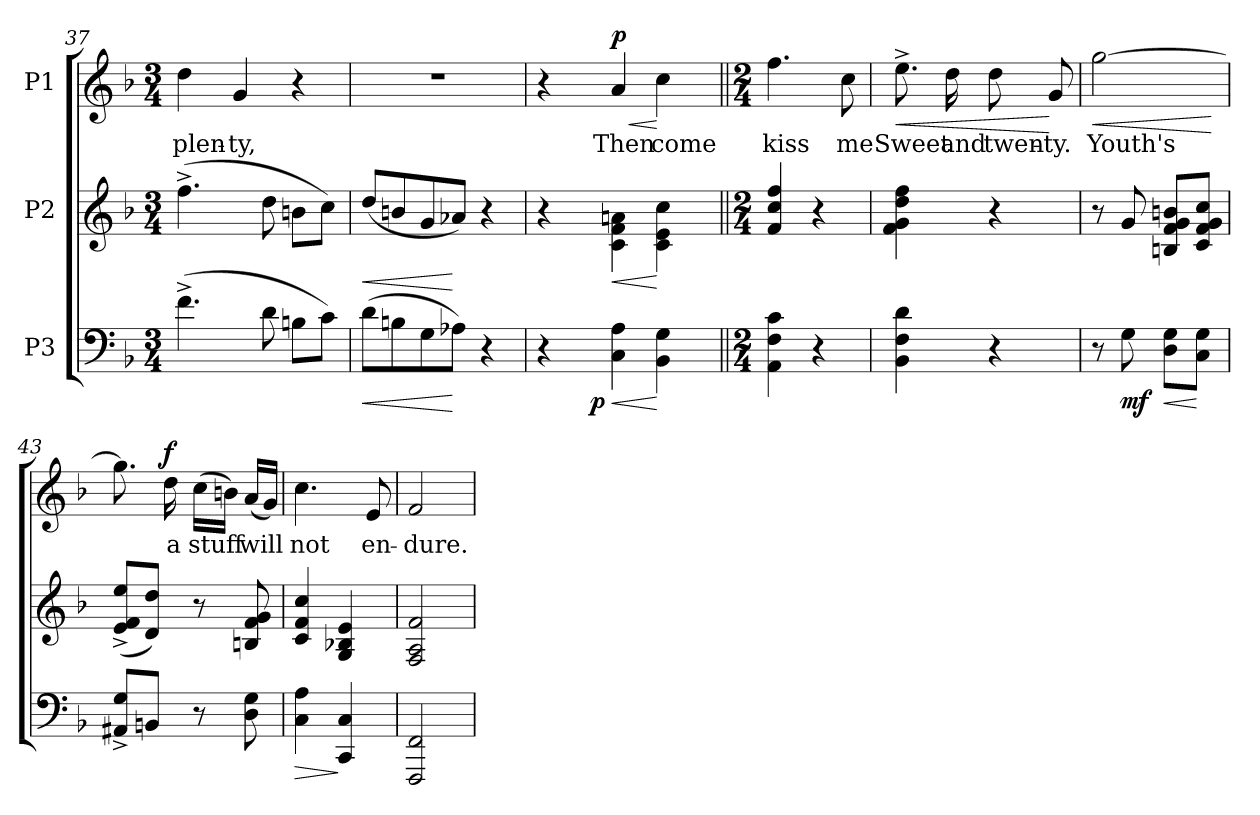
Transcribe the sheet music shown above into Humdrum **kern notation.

**kern	**dynam	**kern	**dynam	**kern	**text	**dynam
*part3	*part3	*part2	*part2	*part1	*part1	*part1
*staff3	*staff3	*staff2	*staff2	*staff1	*staff1	*staff1
*I"P3	*	*I"P2	*	*I"P1	*	*
*clefF4	*	*clefG2	*	*clefG2	*	*
*k[b-]	*	*k[b-]	*	*k[b-]	*	*
*F:	*	*F:	*	*F:	*	*
*M3/4	*	*M3/4	*	*M3/4	*	*
=37	=37	=37	=37	=37	=37	=37
!	!	!	!	!	!LO:LY:b:color=#000000	!
(4.f^i\	.	(4.ff^i\	.	4ddi\	plen-	.
!	!	!	!	!	!LO:LY:b:color=#000000	!
.	.	.	.	4gi/	-ty,	.
8di\	.	8ddi\	.	.	.	.
8Bni\L	.	8bni\L	.	4r	.	.
8ci\J)	.	8cci\J)	.	.	.	.
=38	=38	=38	=38	=38	=38	=38
!	!LO:HP:b	!	!LO:HP:b	!LO:N:vis=1	!	!
(8di\L	<	(8ddi/L	<	2.r	.	.
8Bni\	.	8bni/	.	.	.	.
8Gi\	.	8gi/	.	.	.	.
8A-Xi\J)	[	8a-Xi/J)	[	.	.	.
4r	.	4r	.	.	.	.
!!LO:LB:g=z
=39	=39	=39	=39	=39	=39	=39
*^	*	*	*	*	*	*
4r	8ryy	.	4r	.	4r	.	.
.	32ryy	.	.	.	.	.	.
.	64ryy	.	.	.	.	.	.
.	512.ryy	.	.	.	.	.	.
.	2ryy	p	.	.	.	.	.
!	!	!LO:HP:b	!	!LO:HP:b	!	!	!
!	!	!	!	!	!	!LO:LY:b:color=#000000	!LO:HP:b
4Ci\ 4Ai	.	<	4ci\ 4fi 4ani	<	4ai/	Then	< p
!	!	!	!	!	!	!LO:LY:b:color=#000000	!
4BB-i\ 4Gi	.	[	4ci\ 4ei 4cci	[	4cci\	come	[
.	16ryy	.	.	.	.	.	.
.	128ryy	.	.	.	.	.	.
.	256ryy	.	.	.	.	.	.
.	1024ryy	.	.	.	.	.	.
*v	*v	*	*	*	*	*	*
=40||	=40||	=40||	=40||	=40||	=40||	=40||
*M2/4	*	*M2/4	*	*M2/4	*	*
*^	*	*	*	*	*	*
!	!	!	!	!	!	!LO:LY:b:color=#000000	!
*v	*v	*	*	*	*	*	*
4AAi\ 4Fi 4ci	.	4fi/ 4cci 4ffi	.	4.ffi\	kiss	.
4r	.	4r	.	.	.	.
!	!	!	!	!	!LO:LY:b:color=#000000	!
.	.	.	.	8cci\	me	.
=41	=41	=41	=41	=41	=41	=41
!	!	!	!	!	!LO:LY:b:color=#000000	!LO:HP:b
4BB-i\ 4Fi 4di	.	4fi\ 4gi 4ddi 4ffi	.	8.ee^i\	Sweet	<
!	!	!	!	!	!LO:LY:b:color=#000000	!
.	.	.	.	16ddi\	and	.
!	!	!	!	!	!LO:LY:b:color=#000000	!
4r	.	4r	.	8ddi\	twen-	.
!	!	!	!	!	!LO:LY:b:color=#000000	!
.	.	.	.	8gi/	-ty.	[
!!LO:LB:g=z
=42	=42	=42	=42	=42	=42	=42
!	!	!	!	!	!LO:LY:b:color=#000000	!LO:HP:b
8r	.	8r	.	[2ggi\	Youth's	<
8Gi\	mf	8gi/	.	.	.	.
!	!LO:HP:b	!	!	!	!	!
8Di\ 8GiL	<	8Bni/ 8fi 8gi 8bniL	.	.	.	.
8Ci\ 8GiJ	[	8ci/ 8fi 8gi 8cciJ	.	.	.	.
.	.	.	.	.	.	[
=43	=43	=43	=43	=43	=43	=43
8AA#Xi/^ 8Gi^L	.	(8ei/^ 8fi^ 8eei^L	.	8.ggi\]	.	.
8BBni/J	.	8di/ 8ddiJ)	.	.	.	.
!	!	!	!	!	!LO:LY:b:color=#000000	!
.	.	.	.	16ddi\	a	f
!	!	!	!	!	!LO:LY:b:color=#000000	!
8r	.	8r	.	(16cci\LL	stuff	.
.	.	.	.	16bni\JJ)	.	.
!	!	!	!	!	!LO:LY:b:color=#000000	!
8Di\ 8Gi	.	8Bni/ 8fi 8gi	.	(16ai/LL	will	.
.	.	.	.	16gi/JJ)	.	.
=44	=44	=44	=44	=44	=44	=44
!	!LO:HP:b	!	!	!	!	!
!	!	!	!	!	!LO:LY:b:color=#000000	!
4Ci\ 4Ai	>	4ci/ 4fi 4cci	.	4.cci\	not	.
4CCi/ 4Ci	]	4Gi/ 4B-Xi 4ei	.	.	.	.
!	!	!	!	!	!LO:LY:b:color=#000000	!
.	.	.	.	8ei/	en-	.
=45	=45	=45	=45	=45	=45	=45
!	!	!	!	!	!LO:LY:b:color=#000000	!
2FFFi/ 2FFi	.	2Fi/ 2Ai 2fi	.	2fi/	-dure.	.
=	=	=	=	=	=	=
*-	*-	*-	*-	*-	*-	*-
